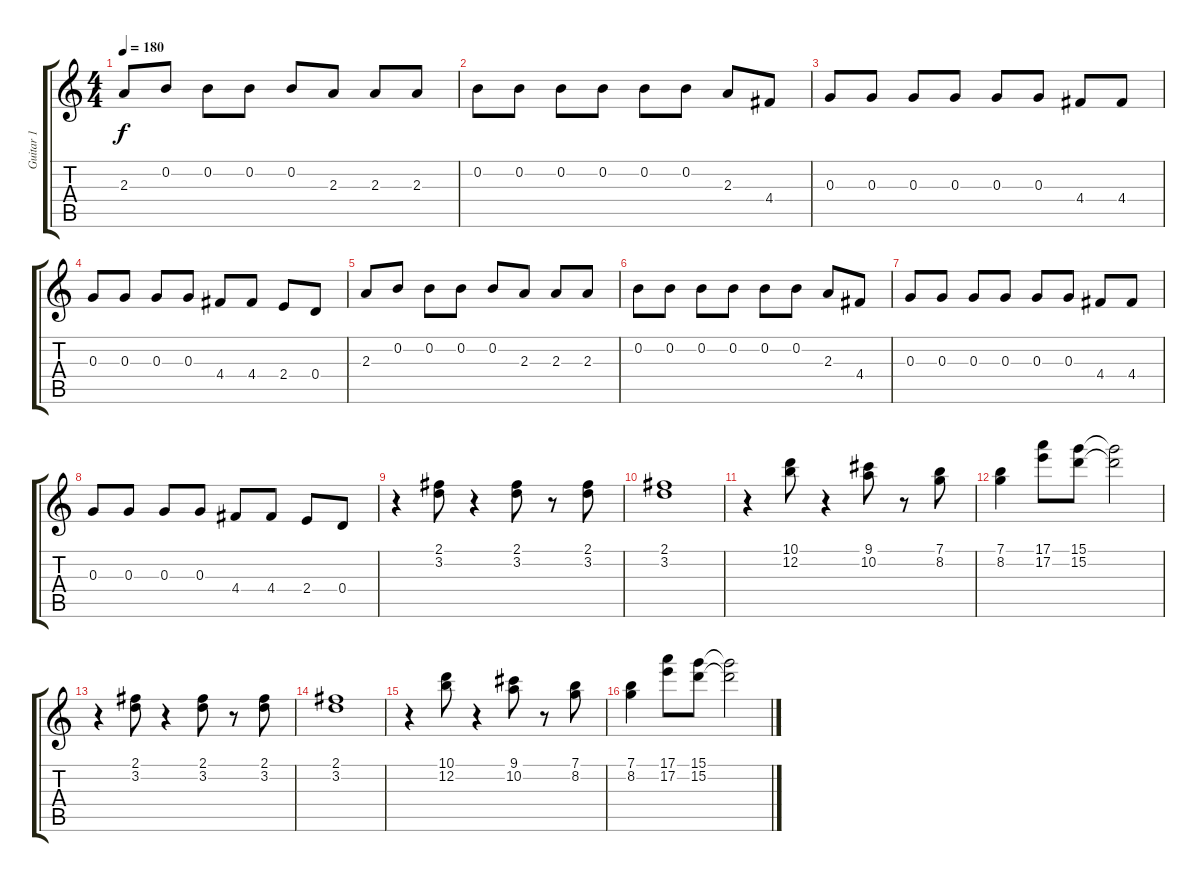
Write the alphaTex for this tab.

\track ("Guitar 1" "Guitar 1") {instrument distortionguitar}
\staff {score tabs}
\tuning (E4 B3 G3 D3 A2 E2) {hide}
\ts (4 4)
\tempo 180
\clef g2
\ks c
2.3.8{dy f} 0.2.8 0.2.8 0.2.8 0.2.8 2.3.8 2.3.8 2.3.8 |
0.2.8 0.2.8 0.2.8 0.2.8 0.2.8 0.2.8 2.3.8 4.4.8 |
0.3.8 0.3.8 0.3.8 0.3.8 0.3.8 0.3.8 4.4.8 4.4.8 |
0.3.8 0.3.8 0.3.8 0.3.8 4.4.8 4.4.8 2.4.8 0.4.8 |
2.3.8 0.2.8 0.2.8 0.2.8 0.2.8 2.3.8 2.3.8 2.3.8 |
0.2.8 0.2.8 0.2.8 0.2.8 0.2.8 0.2.8 2.3.8 4.4.8 |
0.3.8 0.3.8 0.3.8 0.3.8 0.3.8 0.3.8 4.4.8 4.4.8 |
0.3.8 0.3.8 0.3.8 0.3.8 4.4.8 4.4.8 2.4.8 0.4.8 |
r.4 (2.1 3.2).8 r.4 (2.1 3.2).8 r.8 (2.1 3.2).8 |
(2.1 3.2).1 |
r.4 (10.1 12.2).8 r.4 (9.1 10.2).8 r.8 (7.1 8.2).8 |
(7.1 8.2).4 (17.1 17.2).8 (15.1 15.2).8 (15.1{t} 15.2{t}).2 |
r.4 (2.1 3.2).8 r.4 (2.1 3.2).8 r.8 (2.1 3.2).8 |
(2.1 3.2).1 |
r.4 (10.1 12.2).8 r.4 (9.1 10.2).8 r.8 (7.1 8.2).8 |
(7.1 8.2).4 (17.1 17.2).8 (15.1 15.2).8 (15.1{t} 15.2{t}).2
